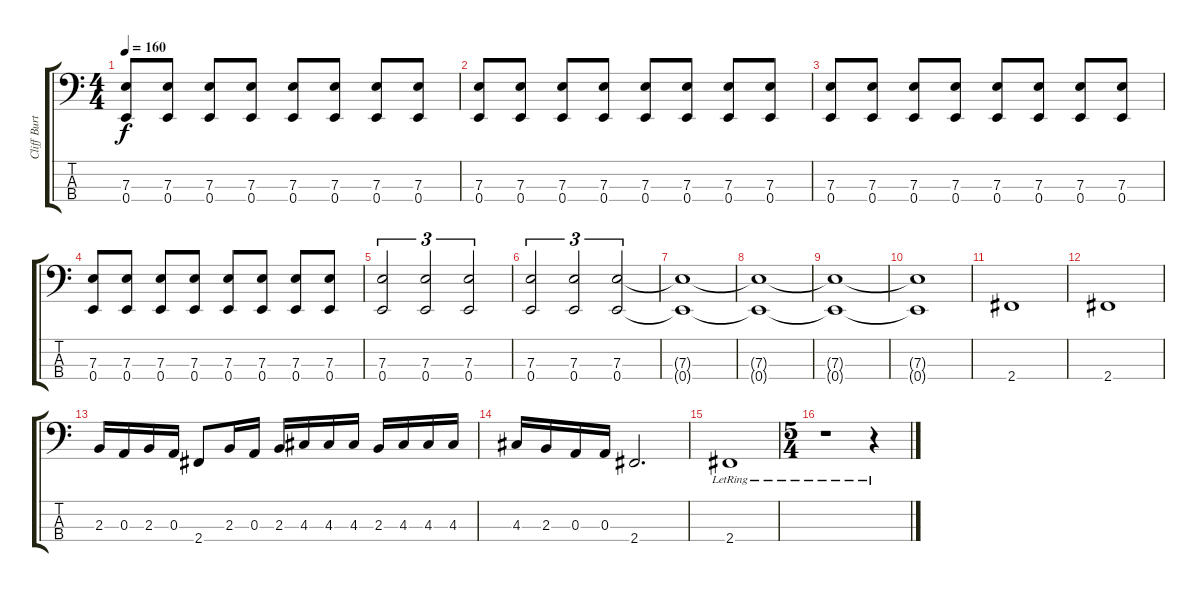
\track ("Cliff Burton" "Cliff Burt") {instrument electricbassfinger}
\staff {score tabs}
\tuning (G2 D2 A1 E1) {hide}
\ts (4 4)
\tempo 160
\clef f4
\ks c
(7.3 0.4).8{dy f volume 0 instrument electricbassfinger} (7.3 0.4).8 (7.3 0.4).8{volume 4} (7.3 0.4).8 (7.3 0.4).8 (7.3 0.4).8 (7.3 0.4).8 (7.3 0.4).8 |
(7.3 0.4).8{volume 8} (7.3 0.4).8 (7.3 0.4).8 (7.3 0.4).8 (7.3 0.4).8 (7.3 0.4).8 (7.3 0.4).8 (7.3 0.4).8 |
(7.3 0.4).8{volume 12} (7.3 0.4).8 (7.3 0.4).8 (7.3 0.4).8 (7.3 0.4).8 (7.3 0.4).8 (7.3 0.4).8 (7.3 0.4).8 |
(7.3 0.4).8{volume 16} (7.3 0.4).8 (7.3 0.4).8 (7.3 0.4).8 (7.3 0.4).8 (7.3 0.4).8 (7.3 0.4).8 (7.3 0.4).8 |
(7.3 0.4).2{tu (3 2)} (7.3 0.4).2{tu (3 2)} (7.3 0.4).2{tu (3 2)} |
(7.3 0.4).2{tu (3 2)} (7.3 0.4).2{tu (3 2)} (7.3 0.4).2{tu (3 2)} |
(7.3{t} 0.4{t}).1 |
(7.3{t} 0.4{t}).1 |
(7.3{t} 0.4{t}).1 |
(7.3{t} 0.4{t}).1 |
2.4.1 |
2.4.1 |
2.3.16 0.3.16 2.3.16 0.3.16 2.4.8 2.3.16 0.3.16 2.3.16 4.3.16 4.3.16 4.3.16 2.3.16 4.3.16 4.3.16 4.3.16 |
4.3.16 2.3.16 0.3.16 0.3.16 2.4.2{d} |
2.4{lr}.1 |
\ts (5 4)
r.1 r.4
